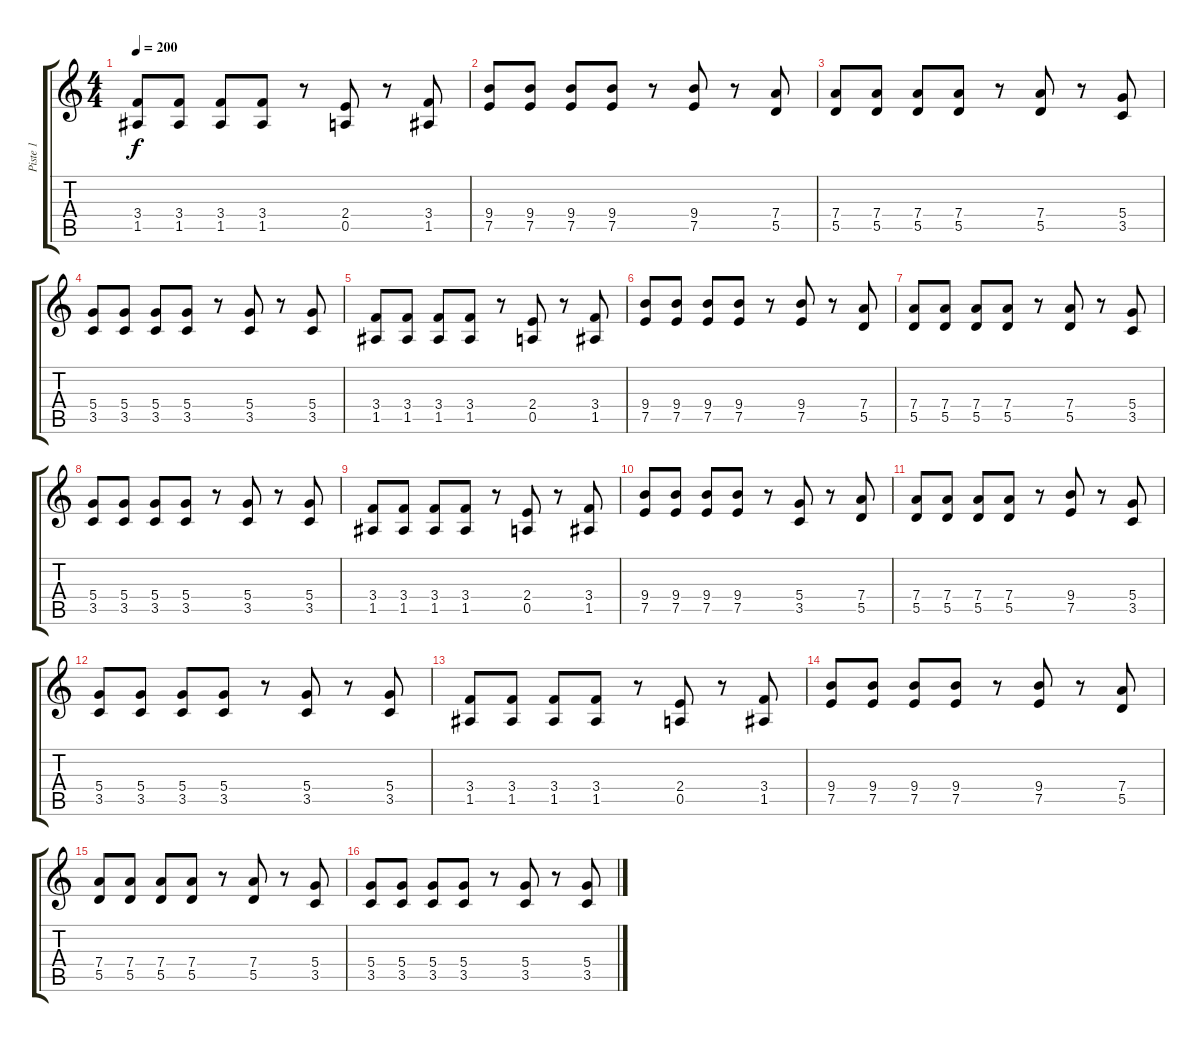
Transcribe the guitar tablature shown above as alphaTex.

\track ("Piste 1" "Piste 1") {instrument overdrivenguitar}
\staff {score tabs}
\tuning (E4 B3 G3 D3 A2 E2) {hide}
\ts (4 4)
\tempo 200
\clef g2
\ks c
(3.4 1.5).8{dy f} (3.4 1.5).8 (3.4 1.5).8 (3.4 1.5).8 r.8 (2.4 0.5).8 r.8 (3.4 1.5).8 |
(9.4 7.5).8{volume 16 instrument overdrivenguitar} (9.4 7.5).8 (9.4 7.5).8 (9.4 7.5).8 r.8 (9.4 7.5).8 r.8 (7.4 5.5).8 |
(7.4 5.5).8 (7.4 5.5).8 (7.4 5.5).8 (7.4 5.5).8 r.8 (7.4 5.5).8 r.8 (5.4 3.5).8 |
(5.4 3.5).8 (5.4 3.5).8 (5.4 3.5).8 (5.4 3.5).8 r.8 (5.4 3.5).8 r.8 (5.4 3.5).8 |
(3.4 1.5).8 (3.4 1.5).8 (3.4 1.5).8 (3.4 1.5).8 r.8 (2.4 0.5).8 r.8 (3.4 1.5).8 |
(9.4 7.5).8{volume 14 instrument overdrivenguitar} (9.4 7.5).8 (9.4 7.5).8 (9.4 7.5).8 r.8 (9.4 7.5).8 r.8 (7.4 5.5).8 |
(7.4 5.5).8 (7.4 5.5).8 (7.4 5.5).8 (7.4 5.5).8 r.8 (7.4 5.5).8 r.8 (5.4 3.5).8 |
(5.4 3.5).8 (5.4 3.5).8 (5.4 3.5).8 (5.4 3.5).8 r.8 (5.4 3.5).8 r.8 (5.4 3.5).8 |
(3.4 1.5).8 (3.4 1.5).8 (3.4 1.5).8 (3.4 1.5).8 r.8 (2.4 0.5).8 r.8 (3.4 1.5).8 |
(9.4 7.5).8{volume 14 instrument overdrivenguitar} (9.4 7.5).8 (9.4 7.5).8 (9.4 7.5).8 r.8 (5.4 3.5).8 r.8 (7.4 5.5).8 |
(7.4 5.5).8 (7.4 5.5).8 (7.4 5.5).8 (7.4 5.5).8 r.8 (9.4 7.5).8 r.8 (5.4 3.5).8 |
(5.4 3.5).8 (5.4 3.5).8 (5.4 3.5).8 (5.4 3.5).8 r.8 (5.4 3.5).8 r.8 (5.4 3.5).8 |
(3.4 1.5).8 (3.4 1.5).8 (3.4 1.5).8 (3.4 1.5).8 r.8 (2.4 0.5).8 r.8 (3.4 1.5).8 |
(9.4 7.5).8{volume 12 instrument overdrivenguitar} (9.4 7.5).8 (9.4 7.5).8 (9.4 7.5).8 r.8 (9.4 7.5).8 r.8 (7.4 5.5).8 |
(7.4 5.5).8 (7.4 5.5).8 (7.4 5.5).8 (7.4 5.5).8 r.8 (7.4 5.5).8 r.8 (5.4 3.5).8 |
(5.4 3.5).8 (5.4 3.5).8 (5.4 3.5).8 (5.4 3.5).8 r.8 (5.4 3.5).8 r.8 (5.4 3.5).8
